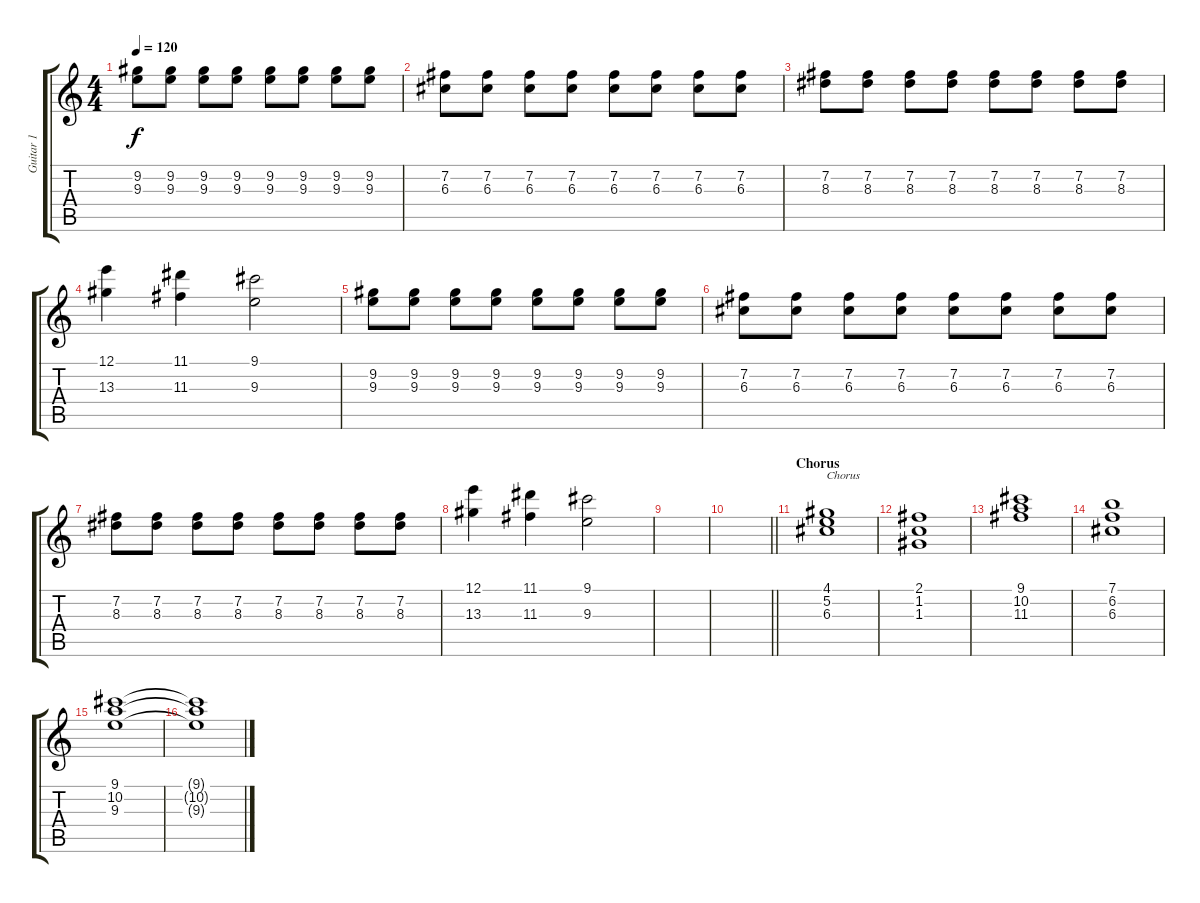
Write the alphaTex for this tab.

\track ("Guitar 1" "Guitar 1") {instrument overdrivenguitar}
\staff {score tabs}
\tuning (E4 B3 G3 D3 A2 E2) {hide}
\ts (4 4)
\tempo 120
\clef g2
\ks c
(9.2 9.3).8{dy f} (9.2 9.3).8 (9.2 9.3).8 (9.2 9.3).8 (9.2 9.3).8 (9.2 9.3).8 (9.2 9.3).8 (9.2 9.3).8 |
(7.2 6.3).8 (7.2 6.3).8 (7.2 6.3).8 (7.2 6.3).8 (7.2 6.3).8 (7.2 6.3).8 (7.2 6.3).8 (7.2 6.3).8 |
(7.2 8.3).8 (7.2 8.3).8 (7.2 8.3).8 (7.2 8.3).8 (7.2 8.3).8 (7.2 8.3).8 (7.2 8.3).8 (7.2 8.3).8 |
(12.1 13.3).4 (11.1 11.3).4 (9.1 9.3).2 |
(9.2 9.3).8 (9.2 9.3).8 (9.2 9.3).8 (9.2 9.3).8 (9.2 9.3).8 (9.2 9.3).8 (9.2 9.3).8 (9.2 9.3).8 |
(7.2 6.3).8 (7.2 6.3).8 (7.2 6.3).8 (7.2 6.3).8 (7.2 6.3).8 (7.2 6.3).8 (7.2 6.3).8 (7.2 6.3).8 |
(7.2 8.3).8 (7.2 8.3).8 (7.2 8.3).8 (7.2 8.3).8 (7.2 8.3).8 (7.2 8.3).8 (7.2 8.3).8 (7.2 8.3).8 |
(12.1 13.3).4 (11.1 11.3).4 (9.1 9.3).2 |
|
\barLineRight lightlight
|
\section ("" "Chorus")
(4.1 5.2 6.3).1{txt "Chorus"} |
(2.1 1.2 1.3).1 |
(9.1 10.2 11.3).1 |
(7.1 6.2 6.3).1 |
(9.1 10.2 9.3).1 |
(9.1{t} 10.2{t} 9.3{t}).1
